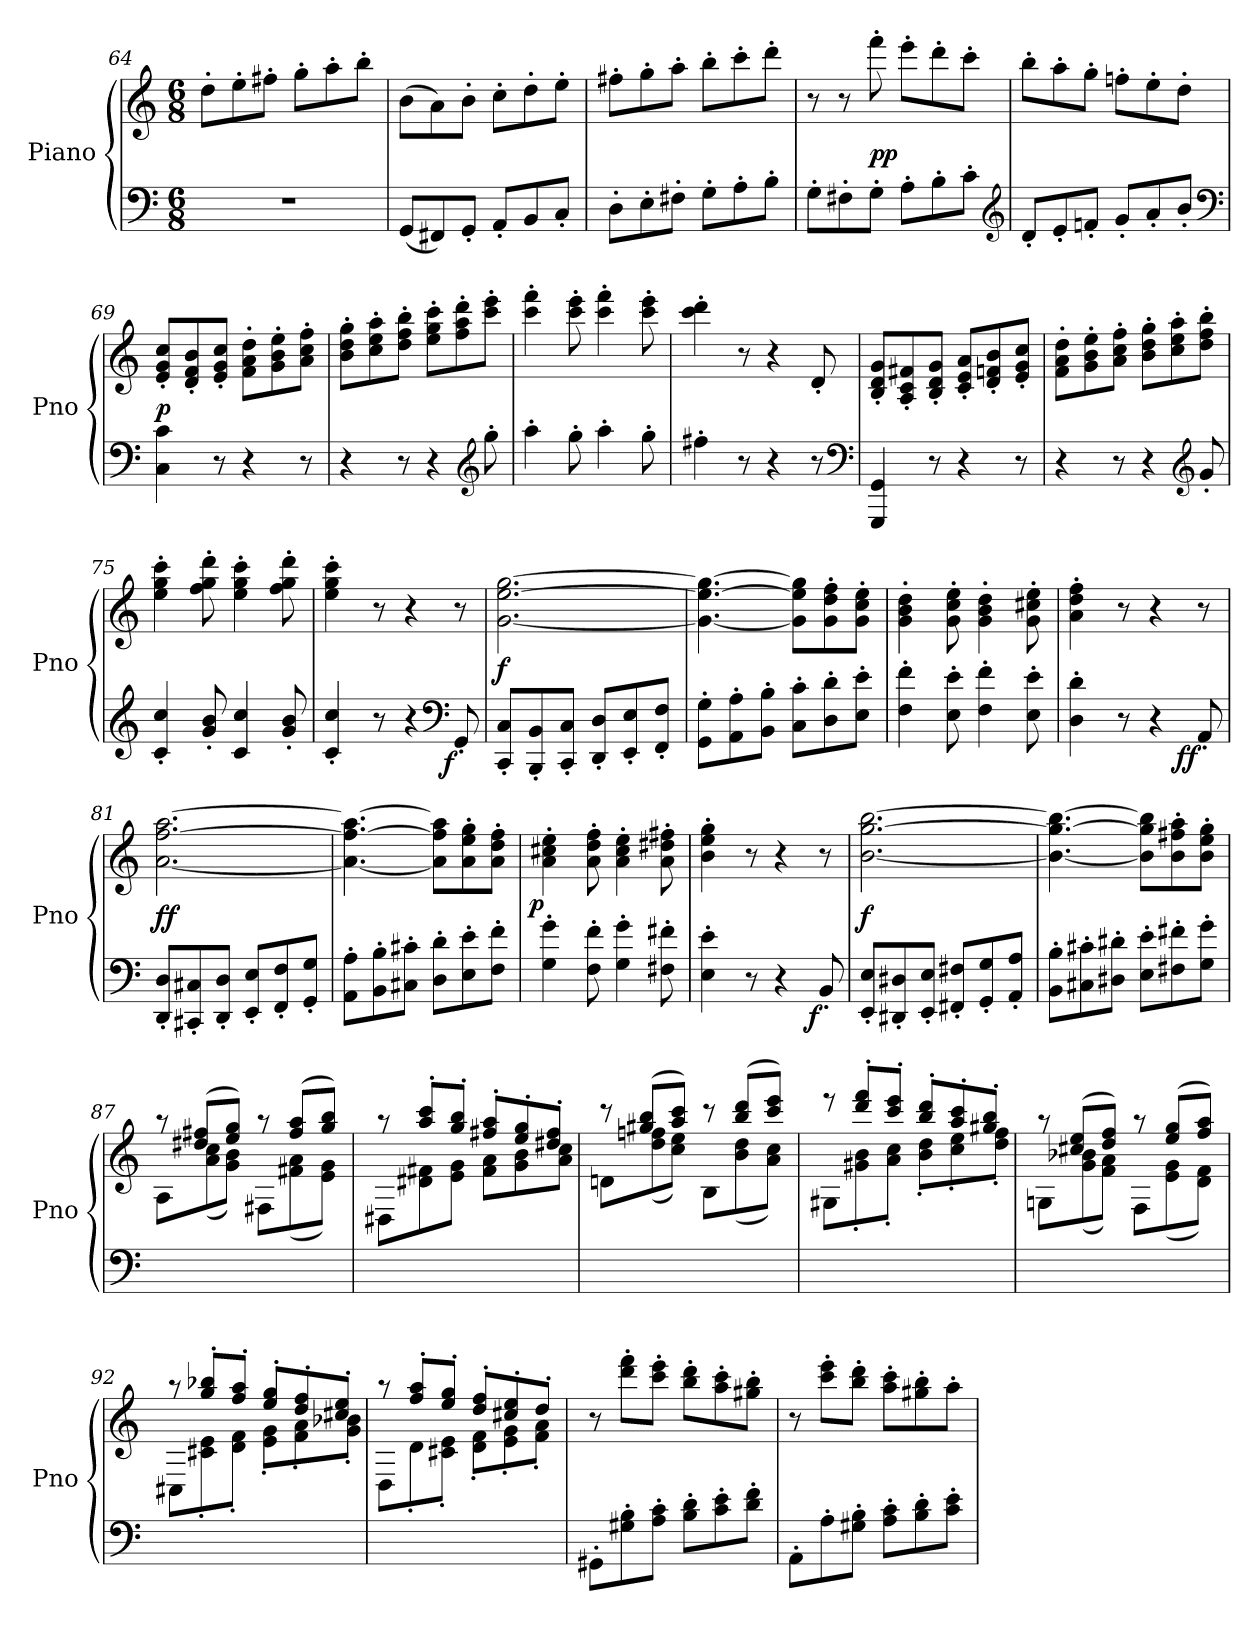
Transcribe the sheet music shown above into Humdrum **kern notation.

**kern	**kern	**dynam
*part1	*part1	*part1
*staff2	*staff1	*staff1/2
*I"Piano	*	*
*I'Pno	*	*
*clefF4	*clefG2	*
*k[]	*k[]	*
*C:	*C:	*
*M6/8	*M6/8	*
=64	=64	=64
2.r	8dd'L	.
.	8ee'	.
.	8ff#X'J	.
.	8gg'L	.
.	8aa'	.
.	8bb'J	.
=65	=65	=65
(8GGL	(8b\L	.
8FF#X)	8a\)	.
8GG'J	8b'\J	.
8AA'L	8cc'L	.
8BB	8dd'	.
8C'J	8ee'J	.
=66	=66	=66
8D'L	8ff#X'L	.
8E'	8gg'	.
8F#X'J	8aa'J	.
8G'L	8bb'L	.
8A'	8ccc'	.
8B'J	8ddd'J	.
=67	=67	=67
8G'L	8r	.
8F#X'	8r	.
8G'J	8fff'	pp
8A'L	8eee'L	.
8B'	8ddd'	.
8c'J	8ccc'J	.
*clefG2	*	*
=68	=68	=68
8d'L	8bb'L	.
8e'	8aa'	.
8fn'J	8gg'J	.
8g'L	8ffn'L	.
8a'	8ee'	.
8b'J	8dd'J	.
*clefF4	*	*
=69	=69	=69
4C 4c	8e' 8g' 8cc'L	p
.	8d' 8f' 8b'	.
8r	8e' 8g' 8cc'J	.
4r	8f' 8a' 8dd'L	.
.	8g' 8b' 8ee'	.
8r	8a' 8cc' 8ff'J	.
=70	=70	=70
4r	8b' 8dd' 8gg'L	.
.	8cc' 8ee' 8aa'	.
8r	8dd' 8ff' 8bb'J	.
4r	8ee' 8gg' 8ccc'L	.
.	8ff' 8aa' 8ddd'	.
*clefG2	*	*
8gg'	8ccc' 8eee'J	.
=71	=71	=71
4aa'	4ccc' 4fff'	.
8gg'	8ccc' 8eee'	.
4aa'	4ccc' 4fff'	.
8gg'	8ccc' 8eee'	.
=72	=72	=72
4ff#X'	4ccc' 4ddd'	.
8r	8r	.
4r	4r	.
8r	8d'	.
*clefF4	*	*
=73	=73	=73
4GGG 4GG	8B' 8d' 8g'L	.
.	8A' 8c' 8f#X'	.
8r	8B' 8d' 8g'J	.
4r	8c' 8e' 8a'L	.
.	8d' 8fn' 8b'	.
8r	8e' 8g' 8cc'J	.
=74	=74	=74
4r	8f' 8a' 8dd'L	.
.	8g' 8b' 8ee'	.
8r	8a' 8cc' 8ff'J	.
4r	8b' 8dd' 8gg'L	.
.	8cc' 8ee' 8aa'	.
*clefG2	*	*
8g'	8dd' 8ff' 8bb'J	.
=75	=75	=75
4c' 4cc'	4ee' 4gg' 4ccc'	.
8g' 8b'	8ff' 8gg' 8ddd'	.
4c 4cc	4ee' 4gg' 4ccc'	.
8g' 8b'	8ff' 8gg' 8ddd'	.
=76	=76	=76
4c' 4cc'	4ee' 4gg' 4ccc'	.
8r	8r	.
4r	4r	.
*clefF4	*	*
!	!	!LO:DY:b=2:rj
8GG'	8r	f
=77	=77	=77
8CC' 8C'L	[2.g [2.ee [2.gg	f
8BBB' 8BB'	.	.
8CC' 8C'J	.	.
8DD' 8D'L	.	.
8EE' 8E'	.	.
8FF' 8F'J	.	.
=78	=78	=78
8GG' 8G'L	4.g_ 4.ee_ 4.gg_	.
8AA' 8A'	.	.
8BB' 8B'J	.	.
8C' 8c'L	8g] 8ee] 8gg]L	.
8D' 8d'	8g' 8dd' 8ff'	.
8E' 8e'J	8g' 8cc' 8ee'J	.
=79	=79	=79
4F' 4f'	4g' 4b' 4dd'	.
8E' 8e'	8g' 8cc' 8ee'	.
4F' 4f'	4g' 4b' 4dd'	.
8E' 8e'	8g' 8cc#X' 8ee'	.
=80	=80	=80
4D' 4d'	4a' 4dd' 4ff'	.
8r	8r	.
4r	4r	.
!	!	!LO:DY:b=2:rj
8AA'	8r	ff
=81	=81	=81
8DD' 8D'L	[2.a [2.ff [2.aa	ff
8CC#X' 8C#X'	.	.
8DD' 8D'J	.	.
8EE' 8E'L	.	.
8FF' 8F'	.	.
8GG' 8G'J	.	.
=82	=82	=82
8AA' 8A'L	4.a_ 4.ff_ 4.aa_	.
8BB' 8B'	.	.
8C#X' 8c#X'J	.	.
8D' 8d'L	8a] 8ff] 8aa]L	.
8E' 8e'	8a' 8ee' 8gg'	.
8F' 8f'J	8a' 8dd' 8ff'J	.
=83	=83	=83
!	!	!LO:DY:rj
4G' 4g'	4a' 4cc#X' 4ee'	p
8F' 8f'	8a' 8dd' 8ff'	.
4G' 4g'	4a' 4cc#' 4ee'	.
8F#X' 8f#X'	8a' 8dd#X' 8ff#X'	.
=84	=84	=84
4E' 4e'	4b' 4ee' 4gg'	.
8r	8r	.
4r	4r	.
!	!	!LO:DY:b=2:rj
8BB'	8r	f
=85	=85	=85
8EE' 8E'L	[2.b [2.gg [2.bb	f
8DD#X' 8D#X'	.	.
8EE' 8E'J	.	.
8FF#X' 8F#X'L	.	.
8GG' 8G'	.	.
8AA' 8A'J	.	.
=86	=86	=86
8BB' 8B'L	4.b_ 4.gg_ 4.bb_	.
8C#X' 8c#X'	.	.
8D#X' 8d#X'J	.	.
8E' 8e'L	8b] 8gg] 8bb]L	.
8F#X' 8f#X'	8b' 8ff#X' 8aa'	.
8G' 8g'J	8b' 8ee' 8gg'J	.
=87	=87	=87
*	*^	*
2.ryy	8raa	8A\L	.
.	(8dd#X 8ff#XL	(8a\ 8cc\	.
.	8ee 8ggJ)	8g\ 8b\J)	.
.	8raa	8F#X\L	.
.	(8ff# 8aaL	(8f#X\ 8a\	.
.	8gg 8bbJ)	8e\ 8g\J)	.
=88	=88	=88	=88
2.ryy	8raa	8D#X\L	.
.	8aa' 8ccc'L	8d#X\ 8f#X\	.
.	8gg' 8bb'J	8e\ 8g\J	.
.	8ff#X' 8aa'L	8f# 8aL	.
.	8ee' 8gg'	8g 8b	.
.	8dd#X' 8ff#'J	8a 8ccJ	.
=89	=89	=89	=89
2.ryy	8rccc	8dnL	.
.	(8gg#X 8bbL	(8dd 8ffn	.
.	8aa 8cccJ)	8cc 8eeJ)	.
.	8rccc	8B\L	.
.	(8bb 8dddL	(8b\ 8dd\	.
.	8ccc 8eeeJ)	8a\ 8cc\J)	.
=90	=90	=90	=90
2.ryy	8reee	8G#X\L	.
.	8ddd' 8fff'L	8g#X'\ 8b'\	.
.	8ccc' 8eee'J	8a'\ 8cc'\J	.
.	8bb' 8ddd'L	8b' 8dd'L	.
.	8aa' 8ccc'	8cc' 8ee'	.
.	8gg#X' 8bb'J	8dd' 8ff'J	.
=91	=91	=91	=91
2.ryy	8raa	8Gn\L	.
.	(8cc#X 8eeL	(8g\ 8b-X\	.
.	8dd 8ffJ)	8f\ 8a\J)	.
.	8raa	8F\L	.
.	(8ee 8ggL	(8e\ 8g\	.
.	8ff 8aaJ)	8d\ 8f\J)	.
=92	=92	=92	=92
2.ryy	8raa	8C#X\L	.
.	8gg' 8bb-X'L	8c#X'\ 8e'\	.
.	8ff' 8aa'J	8d'\ 8f'\J	.
.	8ee' 8gg'L	8e' 8g'L	.
.	8dd' 8ff'	8f' 8a'	.
.	8cc#X' 8ee'J	8g' 8b-X'J	.
=93	=93	=93	=93
2.ryy	8raa	8D\L	.
.	8ff' 8aa'L	8d'\	.
.	8ee' 8gg'J	8c#X'\ 8e'\J	.
.	8dd' 8ff'L	8d' 8f'L	.
.	8cc#X' 8ee'	8e' 8g'	.
.	8dd'J	8f' 8a'J	.
*	*v	*v	*
=94	=94	=94
8GG#X'L	8r	.
8G#X' 8B'	8ddd' 8fff'L	.
8A' 8c'J	8ccc' 8eee'J	.
8B' 8d'L	8bb' 8ddd'L	.
8c' 8e'	8aa' 8ccc'	.
8d' 8f'J	8gg#X' 8bb'J	.
=95	=95	=95
8AA'L	8r	.
8A'	8ccc' 8eee'L	.
8G#X' 8B'J	8bb' 8ddd'J	.
8A' 8c'L	8aa' 8ccc'L	.
8B' 8d'	8gg#X' 8bb'	.
8c' 8e'J	8aa'J	.
=	=	=
*-	*-	*-
